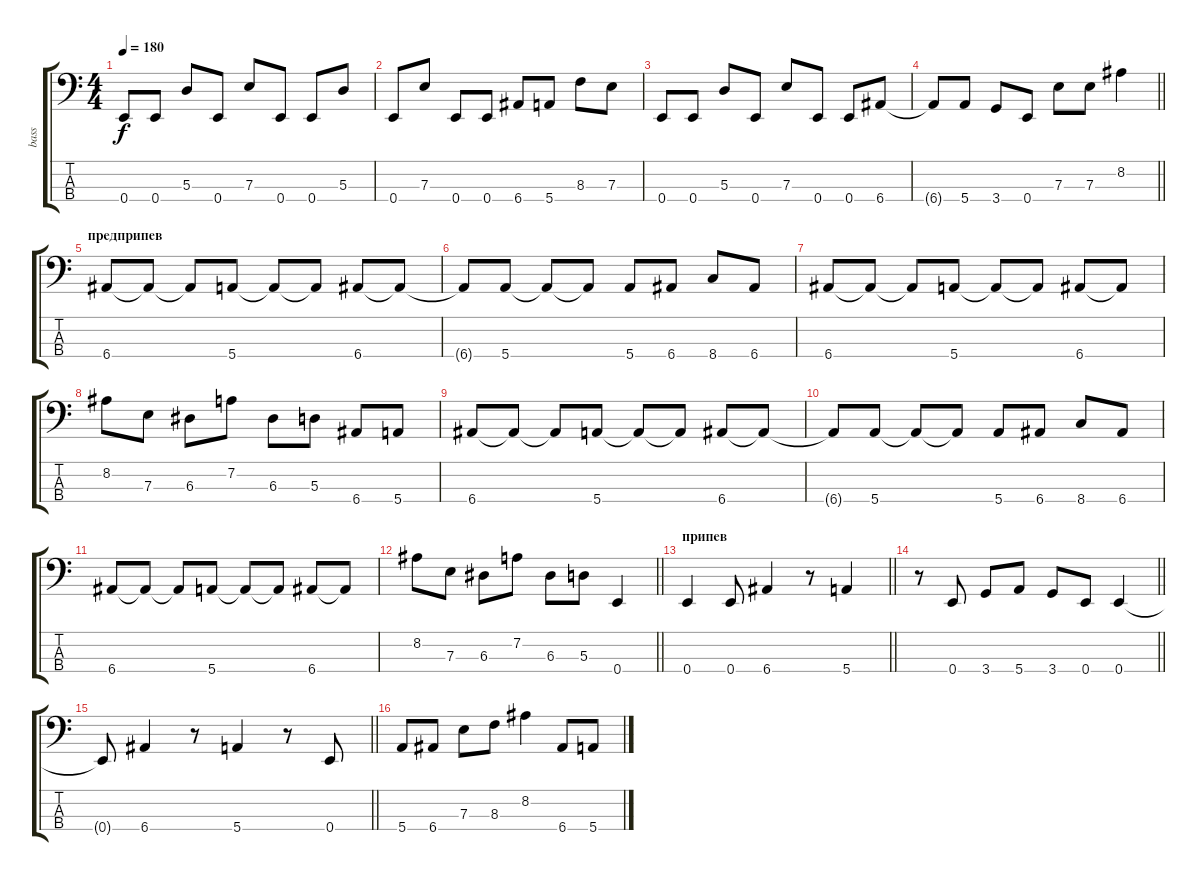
\track ("bass" "bass") {instrument electricbasspick}
\staff {score tabs}
\tuning (G2 D2 A1 E1) {hide}
\ts (4 4)
\tempo 180
\clef f4
\ks c
0.4.8{dy f} 0.4.8 5.3.8 0.4.8 7.3.8 0.4.8 0.4.8 5.3.8 |
0.4.8 7.3.8 0.4.8 0.4.8 6.4.8 5.4.8 8.3.8 7.3.8 |
0.4.8 0.4.8 5.3.8 0.4.8 7.3.8 0.4.8 0.4.8 6.4.8 |
\barLineRight lightlight
6.4{t}.8 5.4.8 3.4.8 0.4.8 7.3.8 7.3.8 8.2.4 |
\section ("" "предприпев")
6.4.8 6.4{t}.8 6.4{t}.8 5.4.8 5.4{t}.8 5.4{t}.8 6.4.8 6.4{t}.8 |
6.4{t}.8 5.4.8 5.4{t}.8 5.4{t}.8 5.4.8 6.4.8 8.4.8 6.4.8 |
6.4.8 6.4{t}.8 6.4{t}.8 5.4.8 5.4{t}.8 5.4{t}.8 6.4.8 6.4{t}.8 |
8.2.8 7.3.8 6.3.8 7.2.8 6.3.8 5.3.8 6.4.8 5.4.8 |
6.4.8 6.4{t}.8 6.4{t}.8 5.4.8 5.4{t}.8 5.4{t}.8 6.4.8 6.4{t}.8 |
6.4{t}.8 5.4.8 5.4{t}.8 5.4{t}.8 5.4.8 6.4.8 8.4.8 6.4.8 |
6.4.8 6.4{t}.8 6.4{t}.8 5.4.8 5.4{t}.8 5.4{t}.8 6.4.8 6.4{t}.8 |
\barLineRight lightlight
8.2.8 7.3.8 6.3.8 7.2.8 6.3.8 5.3.8 0.4.4 |
\section ("" "припев")
\barLineRight lightlight
0.4.4 0.4.8 6.4.4 r.8 5.4.4 |
\barLineRight lightlight
r.8 0.4.8 3.4.8 5.4.8 3.4.8 0.4.8 0.4.4 |
\barLineRight lightlight
0.4{t}.8 6.4.4 r.8 5.4.4 r.8 0.4.8 |
5.4.8 6.4.8 7.3.8 8.3.8 8.2.4 6.4.8 5.4.8
